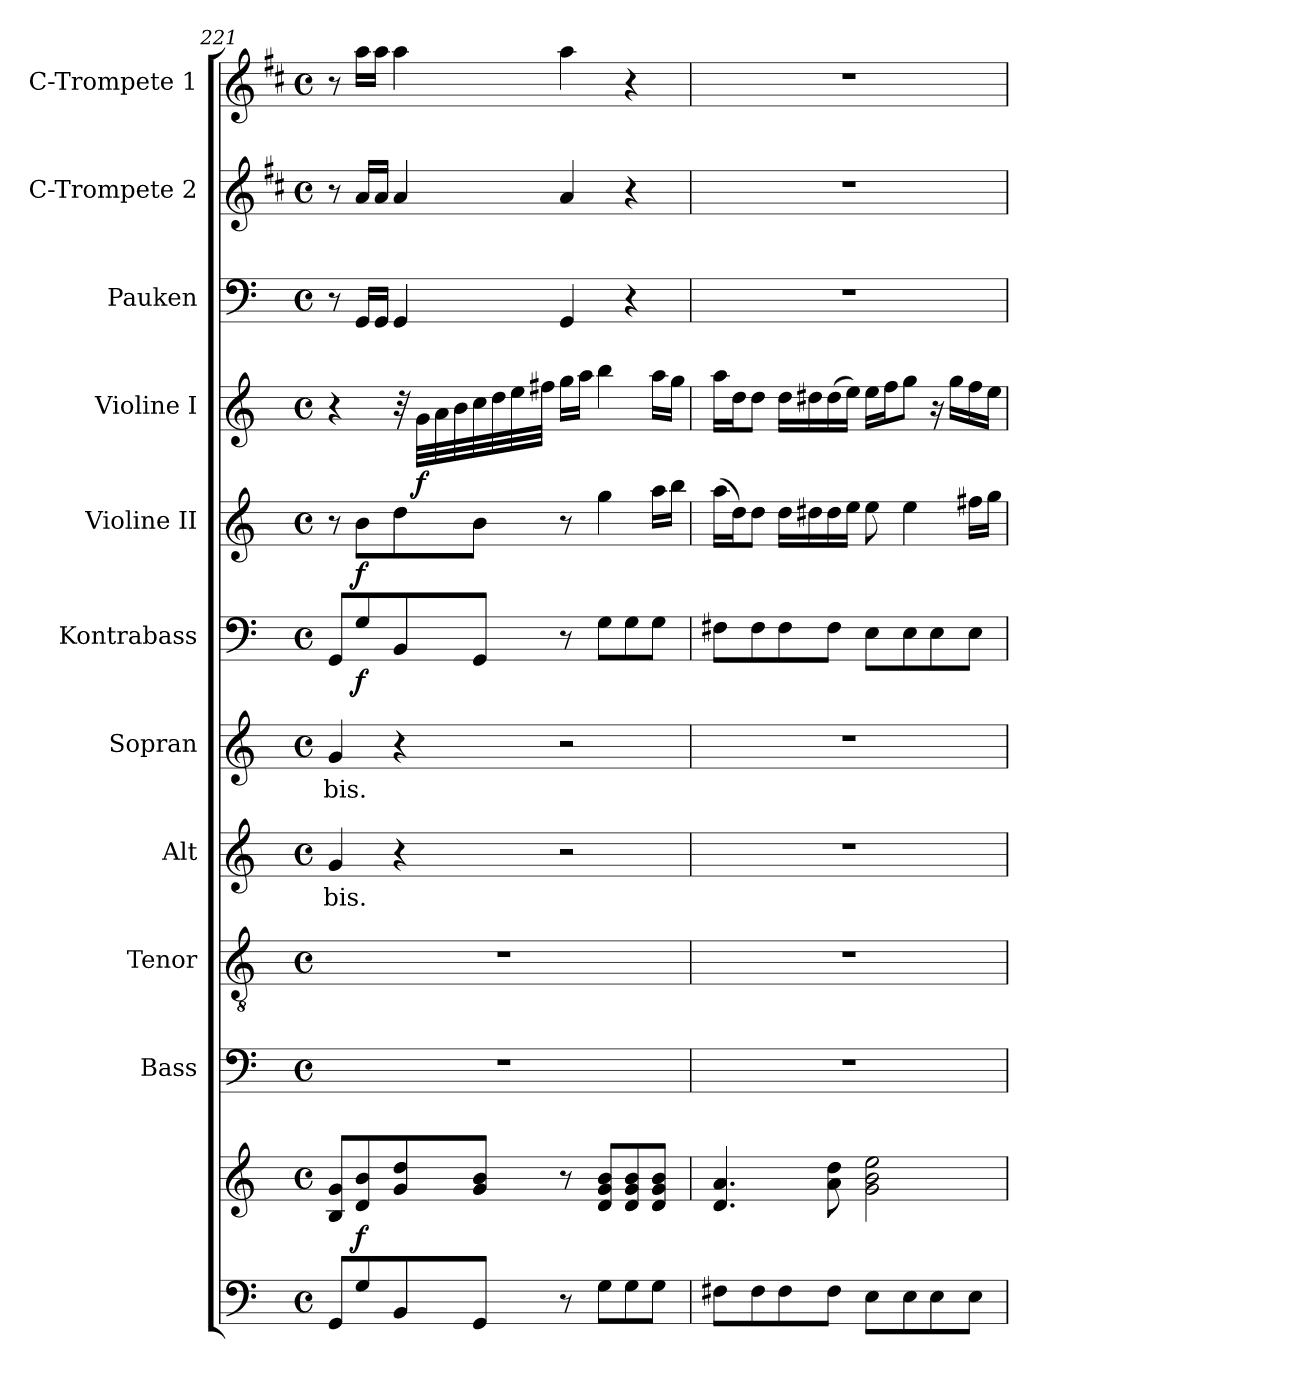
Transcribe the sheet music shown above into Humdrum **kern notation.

**kern	**kern	**dynam	**kern	**kern	**kern	**text	**kern	**text	**kern	**dynam	**kern	**dynam	**kern	**dynam	**kern	**kern	**kern
*part11	*part11	*part11	*part10	*part9	*part8	*part8	*part7	*part7	*part6	*part6	*part5	*part5	*part4	*part4	*part3	*part2	*part1
*staff12	*staff11	*staff11/12	*staff10	*staff9	*staff8	*staff8	*staff7	*staff7	*staff6	*staff6	*staff5	*staff5	*staff4	*staff4	*staff3	*staff2	*staff1
*	*	*	*I"Bass	*I"Tenor	*I"Alt	*	*I"Sopran	*	*I"Kontrabass	*	*I"Violine II	*	*I"Violine I	*	*I"Pauken	*I"C-Trompete 2	*I"C-Trompete 1
*	*	*	*I'B.	*I'T.	*I'A.	*	*I'S.	*	*I'Kb.	*	*I'Vl. II	*	*I'Vl. I	*	*I'Pk.	*I'C Trp. 2	*I'C Trp. 1
!!LO:PB:g=z
*clefF4	*clefG2	*	*clefF4	*clefGv2	*clefG2	*	*clefG2	*	*clefF4	*	*clefG2	*	*clefG2	*	*clefF4	*clefG2	*clefG2
*	*	*	*	*	*	*	*	*	*ITrd7c12	*	*	*	*	*	*	*ITrd1c2	*ITrd1c2
*k[]	*k[]	*	*k[]	*k[]	*k[]	*	*k[]	*	*k[]	*	*k[]	*	*k[]	*	*k[]	*k[]	*k[]
*C:	*C:	*	*C:	*C:	*C:	*	*C:	*	*C:	*	*C:	*	*C:	*	*C:	*C:	*C:
*M4/4	*M4/4	*	*M4/4	*M4/4	*M4/4	*	*M4/4	*	*M4/4	*	*M4/4	*	*M4/4	*	*M4/4	*M4/4	*M4/4
*met(c)	*met(c)	*	*met(c)	*met(c)	*met(c)	*	*met(c)	*	*met(c)	*	*met(c)	*	*met(c)	*	*met(c)	*met(c)	*met(c)
=221	=221	=221	=221	=221	=221	=221	=221	=221	=221	=221	=221	=221	=221	=221	=221	=221	=221
!	!	!	!	!	!	!LO:LY:b	!	!LO:LY:b	!	!	!	!	!	!	!	!	!
8GG/L	8B/ 8g/L	.	1r	1r	4g/	-bis.	4g/	-bis.	8GGG/L	.	8r	.	4r	.	8r	8r	8r
!	!	!LO:DY:b	!	!	!	!	!	!	!	!LO:DY:b	!	!LO:DY:b	!	!	!	!	!
8G/	8d/ 8b/	f	.	.	.	.	.	.	8GG/	f	8b\L	f	.	.	16GG/LL	16g/LL	16gg\LL
.	.	.	.	.	.	.	.	.	.	.	.	.	.	.	16GG/JJ	16g/JJ	16gg\JJ
8BB/	8g/ 8dd/	.	.	.	4r	.	4r	.	8BBB/	.	8dd\	.	32r	.	4GG/	4g/	4gg\
!	!	!	!	!	!	!	!	!	!	!	!	!	!	!LO:DY:b	!	!	!
.	.	.	.	.	.	.	.	.	.	.	.	.	32g\LLL	f	.	.	.
.	.	.	.	.	.	.	.	.	.	.	.	.	32a\	.	.	.	.
.	.	.	.	.	.	.	.	.	.	.	.	.	32b\	.	.	.	.
8GG/J	8g/ 8b/J	.	.	.	.	.	.	.	8GGG/J	.	8b\J	.	32cc\	.	.	.	.
.	.	.	.	.	.	.	.	.	.	.	.	.	32dd\	.	.	.	.
.	.	.	.	.	.	.	.	.	.	.	.	.	32ee\	.	.	.	.
.	.	.	.	.	.	.	.	.	.	.	.	.	32ff#X\JJJ	.	.	.	.
8r	8r	.	.	.	2r	.	2r	.	8r	.	8r	.	16gg\LL	.	4GG/	4g/	4gg\
.	.	.	.	.	.	.	.	.	.	.	.	.	16aa\JJ	.	.	.	.
8G\L	8d/ 8g/ 8b/L	.	.	.	.	.	.	.	8GG\L	.	4gg\	.	4bb\	.	.	.	.
8G\	8d/ 8g/ 8b/	.	.	.	.	.	.	.	8GG\	.	.	.	.	.	4r	4r	4r
8G\J	8d/ 8g/ 8b/J	.	.	.	.	.	.	.	8GG\J	.	16aa\LL	.	16aa\LL	.	.	.	.
.	.	.	.	.	.	.	.	.	.	.	16bb\JJ	.	16gg\JJ	.	.	.	.
=222	=222	=222	=222	=222	=222	=222	=222	=222	=222	=222	=222	=222	=222	=222	=222	=222	=222
8F#X\L	4.d/ 4.a/	.	1r	1r	1r	.	1r	.	8FF#X\L	.	(>16aa\LL	.	16aa\LL	.	1r	1r	1r
.	.	.	.	.	.	.	.	.	.	.	16dd\J)	.	16dd\J	.	.	.	.
8F#\	.	.	.	.	.	.	.	.	8FF#\	.	8dd\J	.	8dd\J	.	.	.	.
8F#\	.	.	.	.	.	.	.	.	8FF#\	.	16dd\LL	.	16dd\LL	.	.	.	.
.	.	.	.	.	.	.	.	.	.	.	16dd#X\	.	16dd#X\	.	.	.	.
8F#\J	8a\ 8dd\	.	.	.	.	.	.	.	8FF#\J	.	16dd#\	.	(>16dd#\	.	.	.	.
.	.	.	.	.	.	.	.	.	.	.	16ee\JJ	.	16ee\JJ)	.	.	.	.
8E\L	2g\ 2b\ 2ee\	.	.	.	.	.	.	.	8EE\L	.	8ee\	.	16ee\LL	.	.	.	.
.	.	.	.	.	.	.	.	.	.	.	.	.	16ff\J	.	.	.	.
8E\	.	.	.	.	.	.	.	.	8EE\	.	4ee\	.	8gg\J	.	.	.	.
8E\	.	.	.	.	.	.	.	.	8EE\	.	.	.	16r	.	.	.	.
.	.	.	.	.	.	.	.	.	.	.	.	.	16gg\LL	.	.	.	.
8E\J	.	.	.	.	.	.	.	.	8EE\J	.	16ff#X\LL	.	16ff\	.	.	.	.
.	.	.	.	.	.	.	.	.	.	.	16gg\JJ	.	16ee\JJ	.	.	.	.
=	=	=	=	=	=	=	=	=	=	=	=	=	=	=	=	=	=
*-	*-	*-	*-	*-	*-	*-	*-	*-	*-	*-	*-	*-	*-	*-	*-	*-	*-
